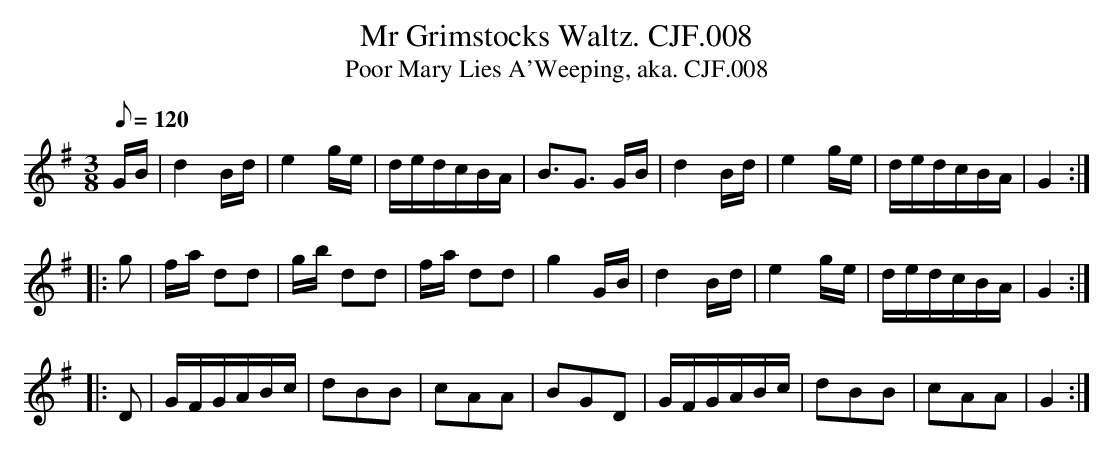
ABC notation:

X:1
T:Mr Grimstocks Waltz. CJF.008
T:Poor Mary Lies A'Weeping, aka. CJF.008
M:3/8
L:1/16
Q:1/8=120
K:G
GB|\
d4Bd|e4ge|dedcBA|B3G3 GB|d4Bd|e4ge|dedcBA|G4:|
|:g2|fa d2d2|gb d2d2|fa d2d2|g4GB|d4Bd|e4ge|dedcBA|G4:|
|:D2|GFGABc|d2B2B2|c2A2A2|B2G2D2|\
GFGABc|d2B2B2|c2A2A2|G4:|
